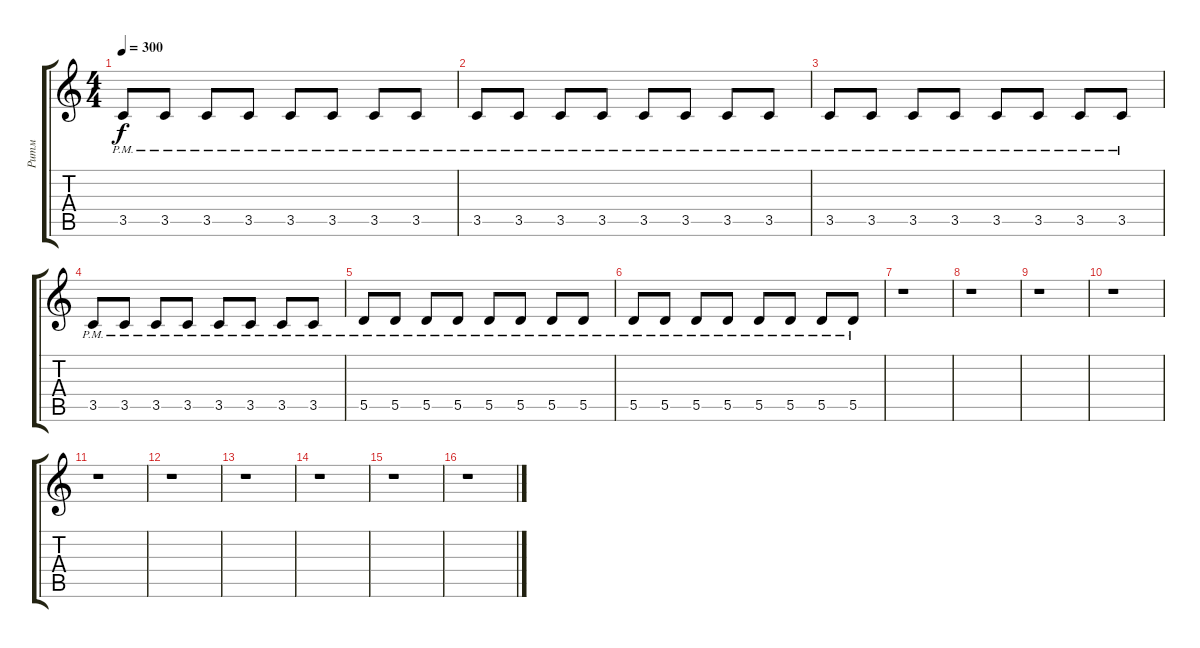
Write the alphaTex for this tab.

\track ("Ритм" "Ритм") {instrument distortionguitar}
\staff {score tabs}
\tuning (E4 B3 G3 D3 A2 E2) {hide}
\ts (4 4)
\tempo 300
\clef g2
\ks c
3.5{pm}.8{dy f} 3.5{pm}.8 3.5{pm}.8 3.5{pm}.8 3.5{pm}.8 3.5{pm}.8 3.5{pm}.8 3.5{pm}.8 |
3.5{pm}.8 3.5{pm}.8 3.5{pm}.8 3.5{pm}.8 3.5{pm}.8 3.5{pm}.8 3.5{pm}.8 3.5{pm}.8 |
3.5{pm}.8 3.5{pm}.8 3.5{pm}.8 3.5{pm}.8 3.5{pm}.8 3.5{pm}.8 3.5{pm}.8 3.5{pm}.8 |
3.5{pm}.8 3.5{pm}.8 3.5{pm}.8 3.5{pm}.8 3.5{pm}.8 3.5{pm}.8 3.5{pm}.8 3.5{pm}.8 |
5.5{pm}.8 5.5{pm}.8 5.5{pm}.8 5.5{pm}.8 5.5{pm}.8 5.5{pm}.8 5.5{pm}.8 5.5{pm}.8 |
5.5{pm}.8 5.5{pm}.8 5.5{pm}.8 5.5{pm}.8 5.5{pm}.8 5.5{pm}.8 5.5{pm}.8 5.5{pm}.8 |
r.1 |
r.1 |
r.1{instrument distortionguitar} |
r.1 |
r.1 |
r.1 |
r.1 |
r.1 |
r.1 |
r.1
